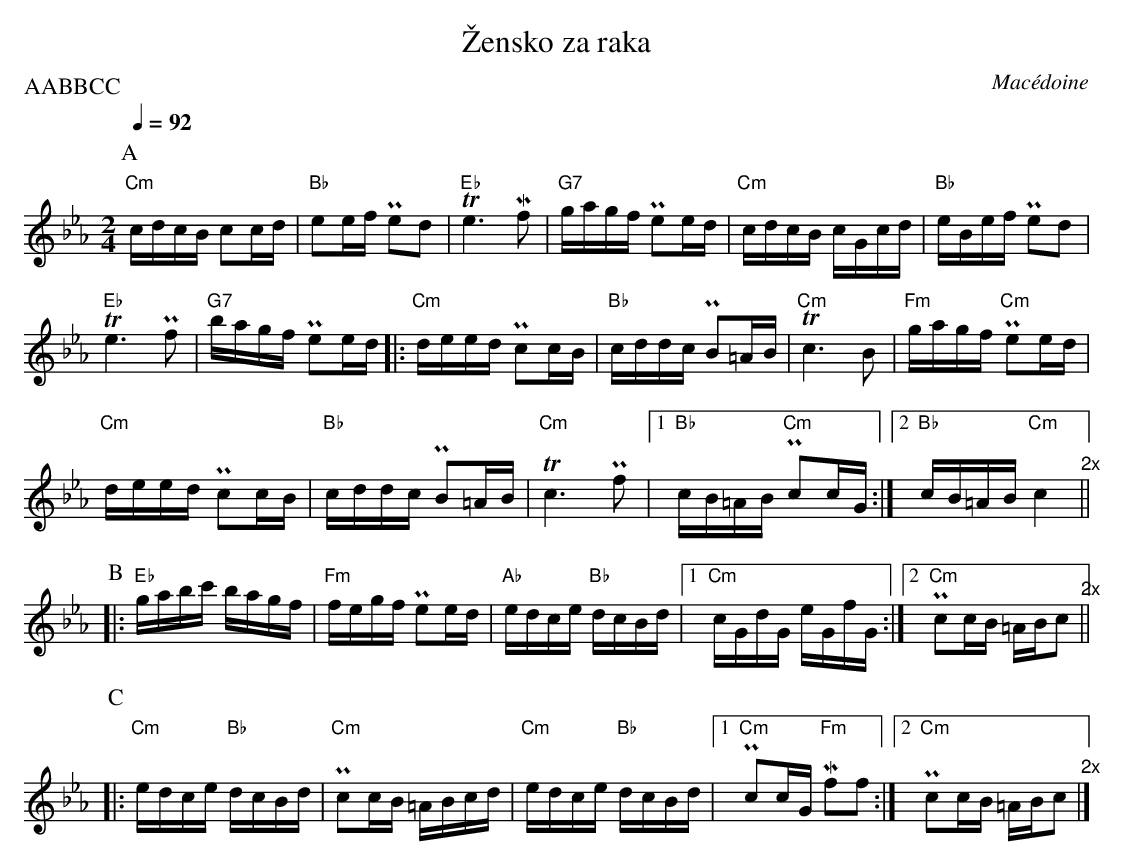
X:1
T:\vZensko za raka
O:Mac\'edoine
P:AABBCC
Q:1/4=92
M:2/4
L:1/8
K:Cmin
P:A
"Cm"c/d/c/B/ cc/d/ | "Bb"ee/f/ Ped | "Eb"Te3 Mf | "G7"g/a/g/f/ Pee/d/ | "Cm"c/d/c/B/ c/G/c/d/ | "Bb"e/B/e/f/ Ped |
"Eb"Te3 Pf | "G7"b/a/g/f/ Pee/d/ |: "Cm"d/e/e/d/ Pcc/B/ | "Bb"c/d/d/c/ PB=A/B/ | "Cm"Tc3 B | "Fm"g/a/g/f/ "Cm"Pee/d/ |
"Cm"d/e/e/d/ Pcc/B/ | "Bb"c/d/d/c/ PB=A/B/ | "Cm"Tc3 Pf |1 "Bb"c/B/=A/B/ "Cm"Pcc/G/ :|2 "Bb"c/B/=A/B/ "Cm"c2 "^2x"||
P:B
|: "Eb"g/a/b/c'/ b/a/g/f/ | "Fm"f/e/g/f/ Pee/d/ | "Ab"e/d/c/e/ "Bb"d/c/B/d/ |1 "Cm"c/G/d/G/ e/G/f/G/ :|2 "Cm"Pcc/B/ =A/B/c "^2x"||
P:C
|: "Cm"e/d/c/e/ "Bb"d/c/B/d/ | "Cm"Pcc/B/ =A/B/c/d/ | "Cm"e/d/c/e/ "Bb"d/c/B/d/ |1 "Cm"Pcc/G/ "Fm"Mff :|2 "Cm"Pcc/B/ =A/B/c "^2x"|]
